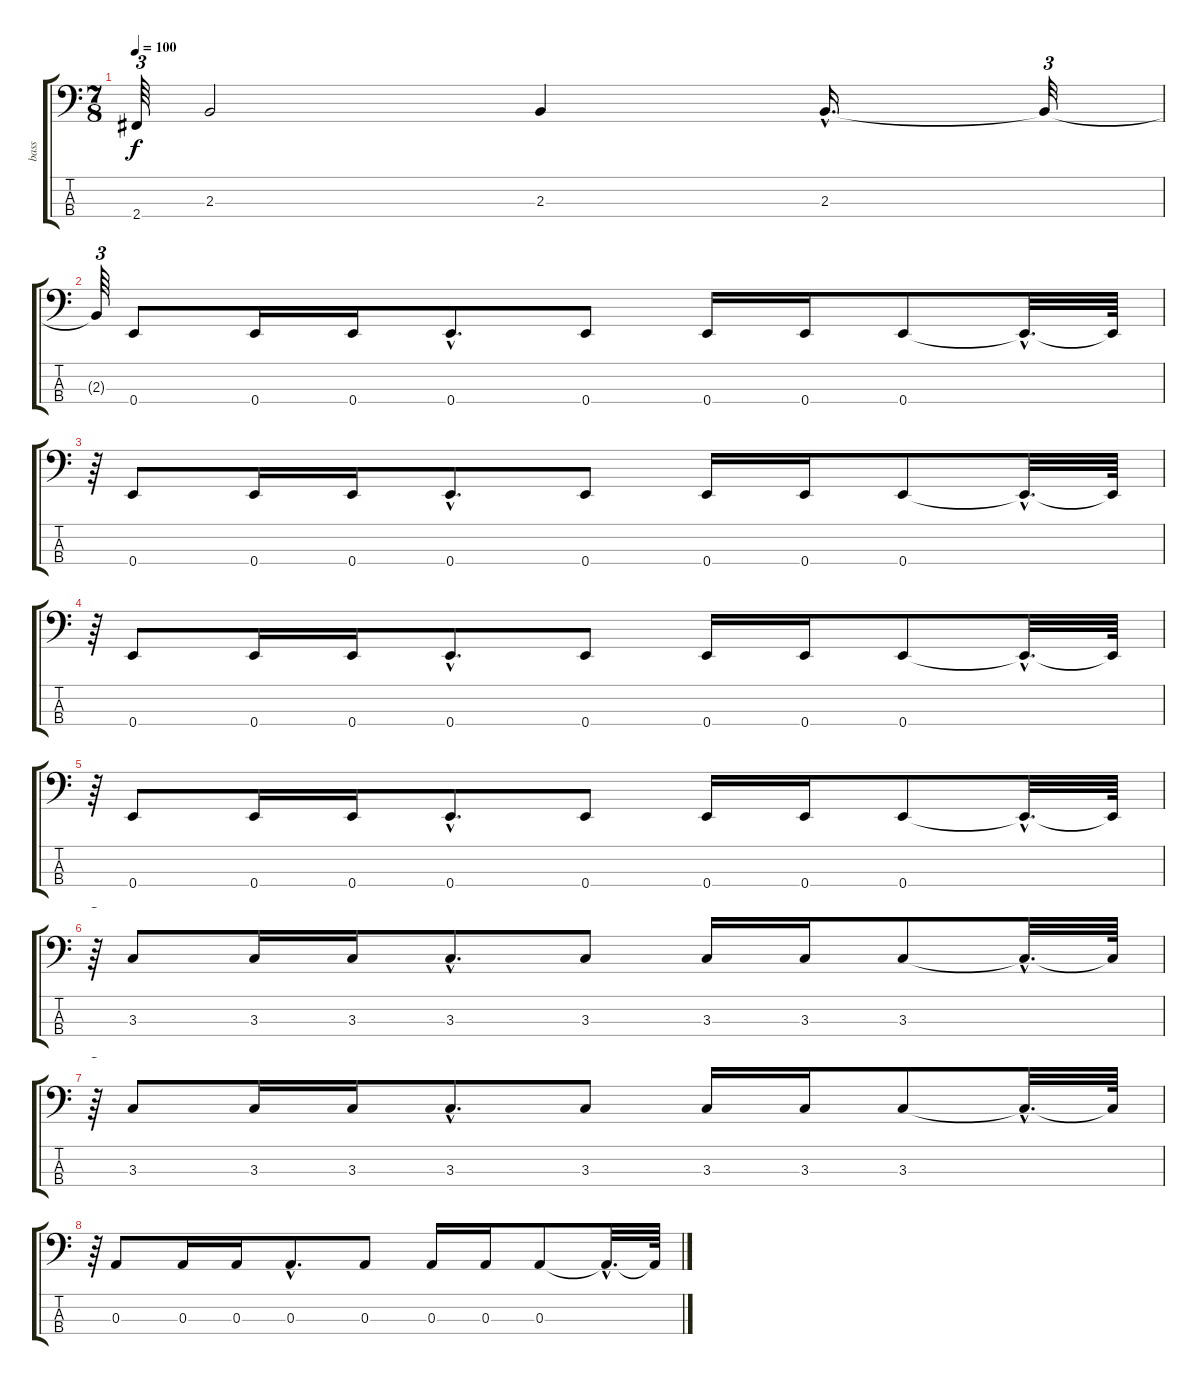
\track ("bass" "bass") {instrument electricbassfinger}
\staff {score tabs}
\tuning (G2 D2 A1 E1) {hide}
\ts (7 8)
\tempo 100
\clef f4
\ks c
2.4{t}.64{tu (3 2) dy f} 2.3.2 2.3.4 2.3{hac}.16{d} 2.3{t}.32{tu (3 2)} |
2.3{t}.64{tu (3 2)} 0.4.8 0.4.16 0.4.16 0.4{hac}.8{d} 0.4.8 0.4.16 0.4.16 0.4.8 0.4{hac t}.32{d} 0.4{t}.64 |
r.64{tu (3 2)} 0.4.8 0.4.16 0.4.16 0.4{hac}.8{d} 0.4.8 0.4.16 0.4.16 0.4.8 0.4{hac t}.32{d} 0.4{t}.64 |
r.64{tu (3 2)} 0.4.8 0.4.16 0.4.16 0.4{hac}.8{d} 0.4.8 0.4.16 0.4.16 0.4.8 0.4{hac t}.32{d} 0.4{t}.64 |
r.64{tu (3 2)} 0.4.8 0.4.16 0.4.16 0.4{hac}.8{d} 0.4.8 0.4.16 0.4.16 0.4.8 0.4{hac t}.32{d} 0.4{t}.64 |
r.64{tu (3 2)} 3.3.8 3.3.16 3.3.16 3.3{hac}.8{d} 3.3.8 3.3.16 3.3.16 3.3.8 3.3{hac t}.32{d} 3.3{t}.64 |
r.64{tu (3 2)} 3.3.8 3.3.16 3.3.16 3.3{hac}.8{d} 3.3.8 3.3.16 3.3.16 3.3.8 3.3{hac t}.32{d} 3.3{t}.64 |
r.64{tu (3 2)} 0.3.8 0.3.16 0.3.16 0.3{hac}.8{d} 0.3.8 0.3.16 0.3.16 0.3.8 0.3{hac t}.32{d} 0.3{t}.64
